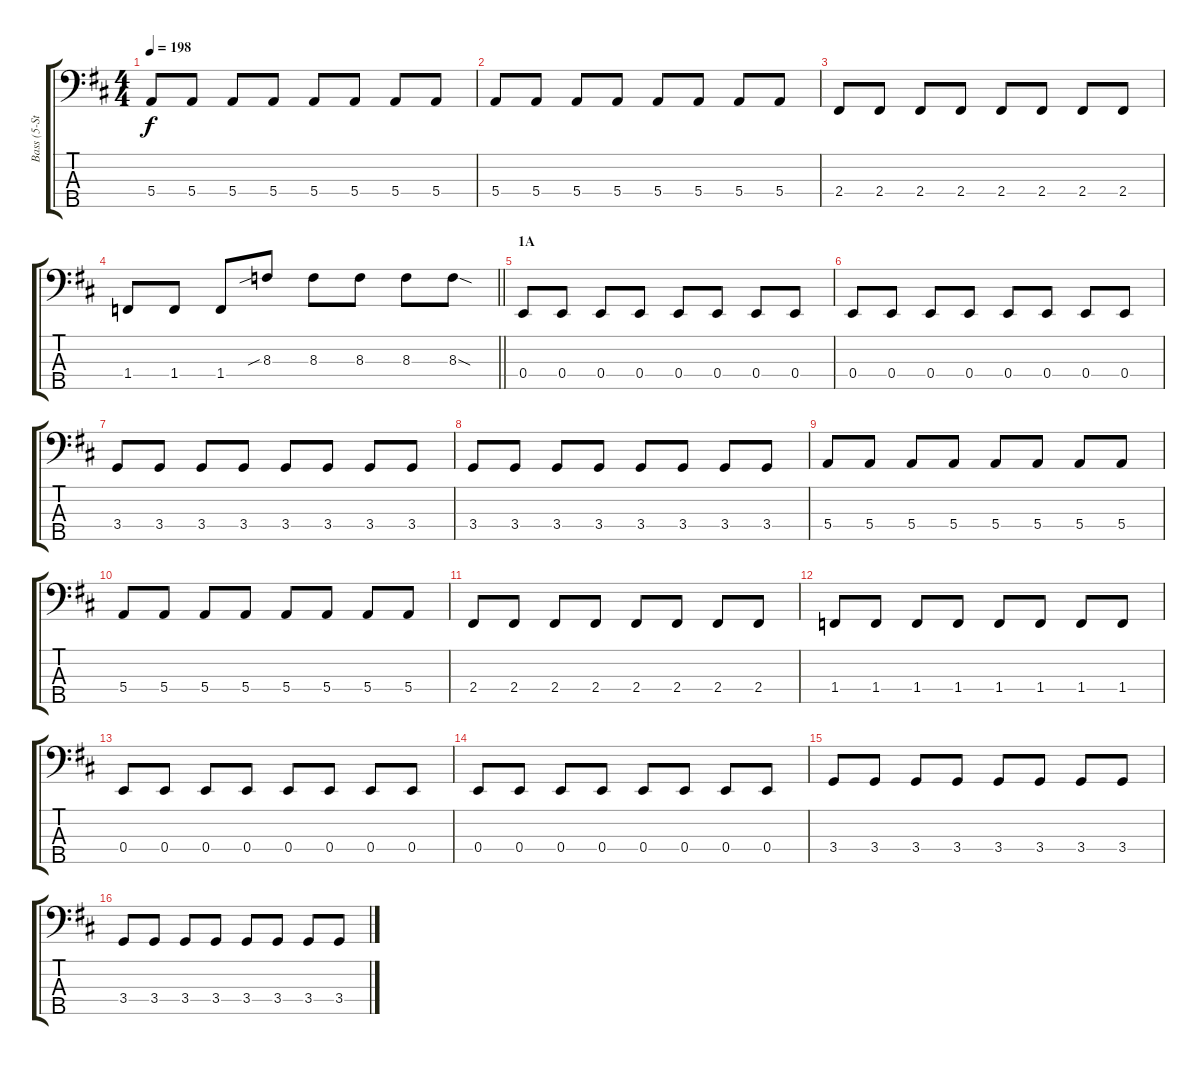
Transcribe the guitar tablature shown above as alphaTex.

\track ("Bass (5-Strings)" "Bass (5-St") {instrument electricbassfinger}
\staff {score tabs}
\tuning (G2 D2 A1 E1 B0) {hide}
\ts (4 4)
\tempo 198
\clef f4
\ks d
5.4.8{dy f} 5.4.8 5.4.8 5.4.8 5.4.8 5.4.8 5.4.8 5.4.8 |
5.4.8 5.4.8 5.4.8 5.4.8 5.4.8 5.4.8 5.4.8 5.4.8 |
2.4.8 2.4.8 2.4.8 2.4.8 2.4.8 2.4.8 2.4.8 2.4.8 |
\barLineRight lightlight
1.4.8 1.4.8 1.4.8 8.3{sib}.8 8.3.8 8.3.8 8.3.8 8.3{sod}.8 |
\section ("" "1A")
0.4.8 0.4.8 0.4.8 0.4.8 0.4.8 0.4.8 0.4.8 0.4.8 |
0.4.8 0.4.8 0.4.8 0.4.8 0.4.8 0.4.8 0.4.8 0.4.8 |
3.4.8 3.4.8 3.4.8 3.4.8 3.4.8 3.4.8 3.4.8 3.4.8 |
3.4.8 3.4.8 3.4.8 3.4.8 3.4.8 3.4.8 3.4.8 3.4.8 |
5.4.8 5.4.8 5.4.8 5.4.8 5.4.8 5.4.8 5.4.8 5.4.8 |
5.4.8 5.4.8 5.4.8 5.4.8 5.4.8 5.4.8 5.4.8 5.4.8 |
2.4.8 2.4.8 2.4.8 2.4.8 2.4.8 2.4.8 2.4.8 2.4.8 |
1.4.8 1.4.8 1.4.8 1.4.8 1.4.8 1.4.8 1.4.8 1.4.8 |
0.4.8 0.4.8 0.4.8 0.4.8 0.4.8 0.4.8 0.4.8 0.4.8 |
0.4.8 0.4.8 0.4.8 0.4.8 0.4.8 0.4.8 0.4.8 0.4.8 |
3.4.8 3.4.8 3.4.8 3.4.8 3.4.8 3.4.8 3.4.8 3.4.8 |
3.4.8 3.4.8 3.4.8 3.4.8 3.4.8 3.4.8 3.4.8 3.4.8
